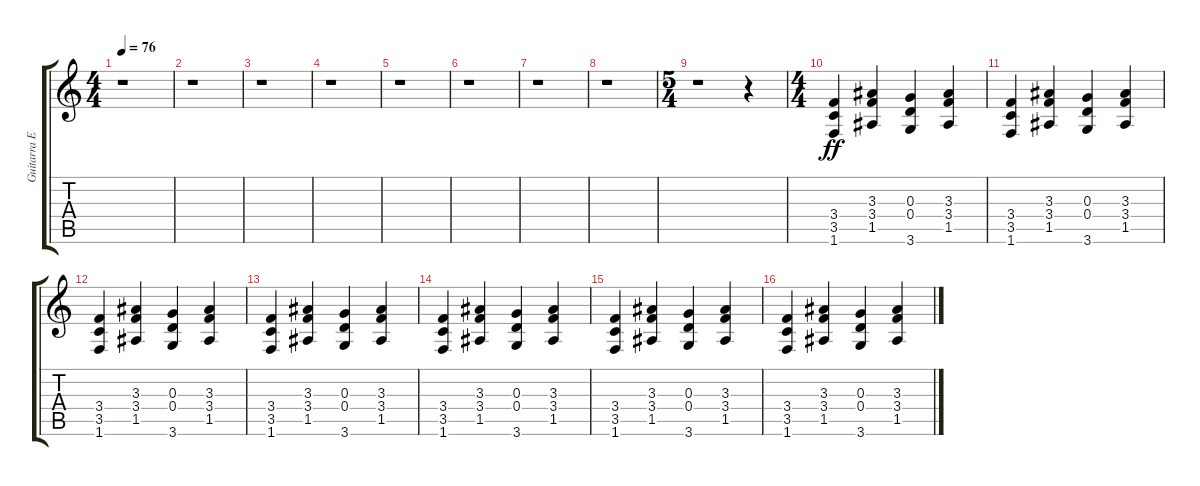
\track ("Guitarra Electrica - Distorcion" "Guitarra E") {instrument distortionguitar}
\staff {score tabs}
\tuning (E4 B3 G3 D3 A2 E2) {hide}
\ts (4 4)
\tempo 76
\clef g2
\ks c
r.1{dy f} |
r.1 |
r.1 |
r.1 |
r.1 |
r.1 |
r.1 |
r.1 |
\ts (5 4)
r.1 r.4 |
\ts (4 4)
(3.4 3.5 1.6).4{dy ff} (3.3 3.4 1.5).4 (0.3 0.4 3.6).4 (3.3 3.4 1.5).4 |
(3.4 3.5 1.6).4 (3.3 3.4 1.5).4 (0.3 0.4 3.6).4 (3.3 3.4 1.5).4 |
(3.4 3.5 1.6).4 (3.3 3.4 1.5).4 (0.3 0.4 3.6).4 (3.3 3.4 1.5).4 |
(3.4 3.5 1.6).4 (3.3 3.4 1.5).4 (0.3 0.4 3.6).4 (3.3 3.4 1.5).4 |
(3.4 3.5 1.6).4 (3.3 3.4 1.5).4 (0.3 0.4 3.6).4 (3.3 3.4 1.5).4 |
(3.4 3.5 1.6).4 (3.3 3.4 1.5).4 (0.3 0.4 3.6).4 (3.3 3.4 1.5).4 |
(3.4 3.5 1.6).4 (3.3 3.4 1.5).4 (0.3 0.4 3.6).4 (3.3 3.4 1.5).4
